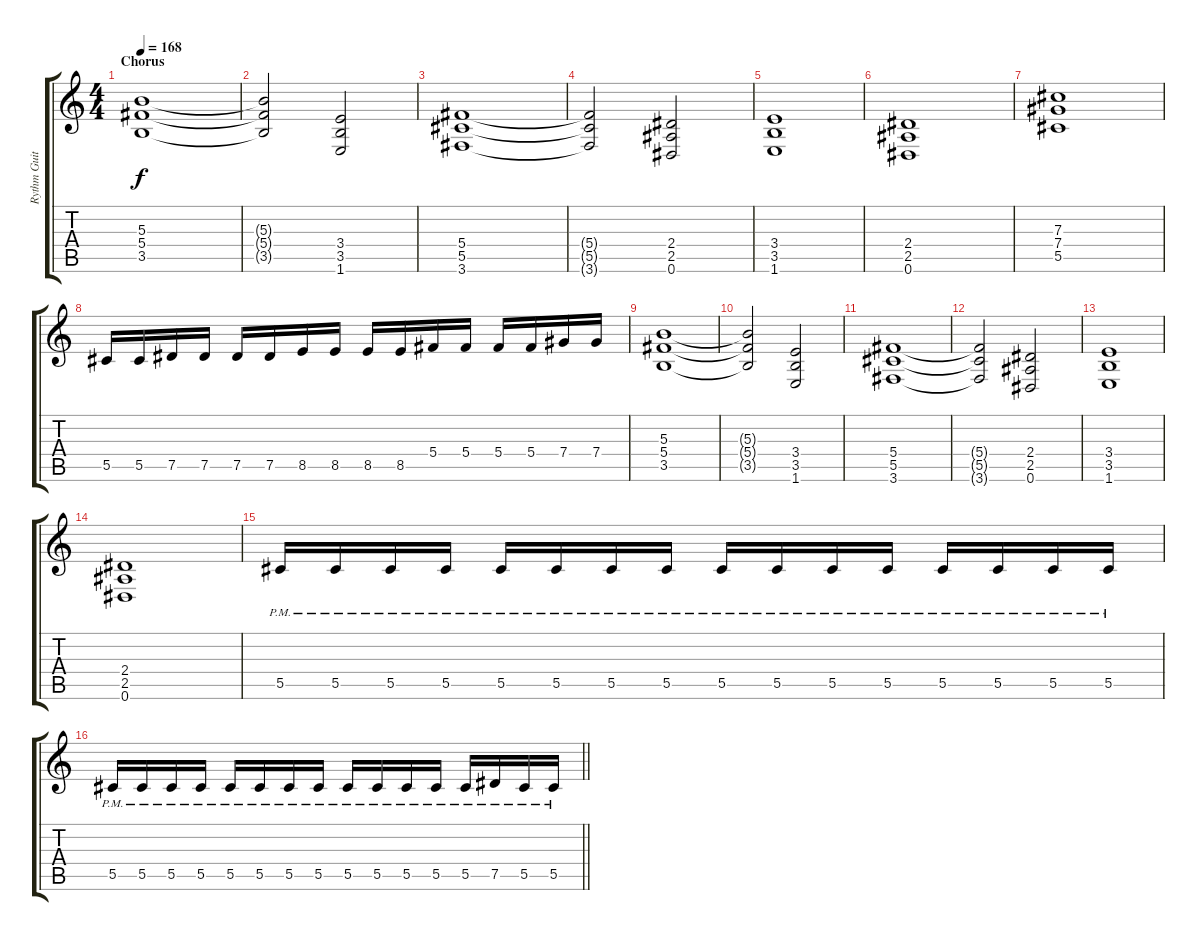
\track ("Rythm Guitar" "Rythm Guit") {instrument distortionguitar}
\staff {score tabs}
\tuning (Eb4 Bb3 Gb3 Db3 Ab2 Eb2) {hide}
\ts (4 4)
\section ("" "Chorus")
\tempo 168
\clef g2
\ks c
(5.3 5.4 3.5).1{dy f} |
(5.3{t} 5.4{t} 3.5{t}).2 (3.4 3.5 1.6).2 |
(5.4 5.5 3.6).1 |
(5.4{t} 5.5{t} 3.6{t}).2 (2.4 2.5 0.6).2 |
(3.4 3.5 1.6).1 |
(2.4 2.5 0.6).1 |
(7.3 7.4 5.5).1 |
5.5.16 5.5.16 7.5.16 7.5.16 7.5.16 7.5.16 8.5.16 8.5.16 8.5.16 8.5.16 5.4.16 5.4.16 5.4.16 5.4.16 7.4.16 7.4.16 |
(5.3 5.4 3.5).1 |
(5.3{t} 5.4{t} 3.5{t}).2 (3.4 3.5 1.6).2 |
(5.4 5.5 3.6).1 |
(5.4{t} 5.5{t} 3.6{t}).2 (2.4 2.5 0.6).2 |
(3.4 3.5 1.6).1 |
(2.4 2.5 0.6).1 |
5.5{pm}.16 5.5{pm}.16 5.5{pm}.16 5.5{pm}.16 5.5{pm}.16 5.5{pm}.16 5.5{pm}.16 5.5{pm}.16 5.5{pm}.16 5.5{pm}.16 5.5{pm}.16 5.5{pm}.16 5.5{pm}.16 5.5{pm}.16 5.5{pm}.16 5.5{pm}.16 |
\barLineRight lightlight
5.5{pm}.16 5.5{pm}.16 5.5{pm}.16 5.5{pm}.16 5.5{pm}.16 5.5{pm}.16 5.5{pm}.16 5.5{pm}.16 5.5{pm}.16 5.5{pm}.16 5.5{pm}.16 5.5{pm}.16 5.5{pm}.16 7.5{pm}.16 5.5{pm}.16 5.5{pm}.16
